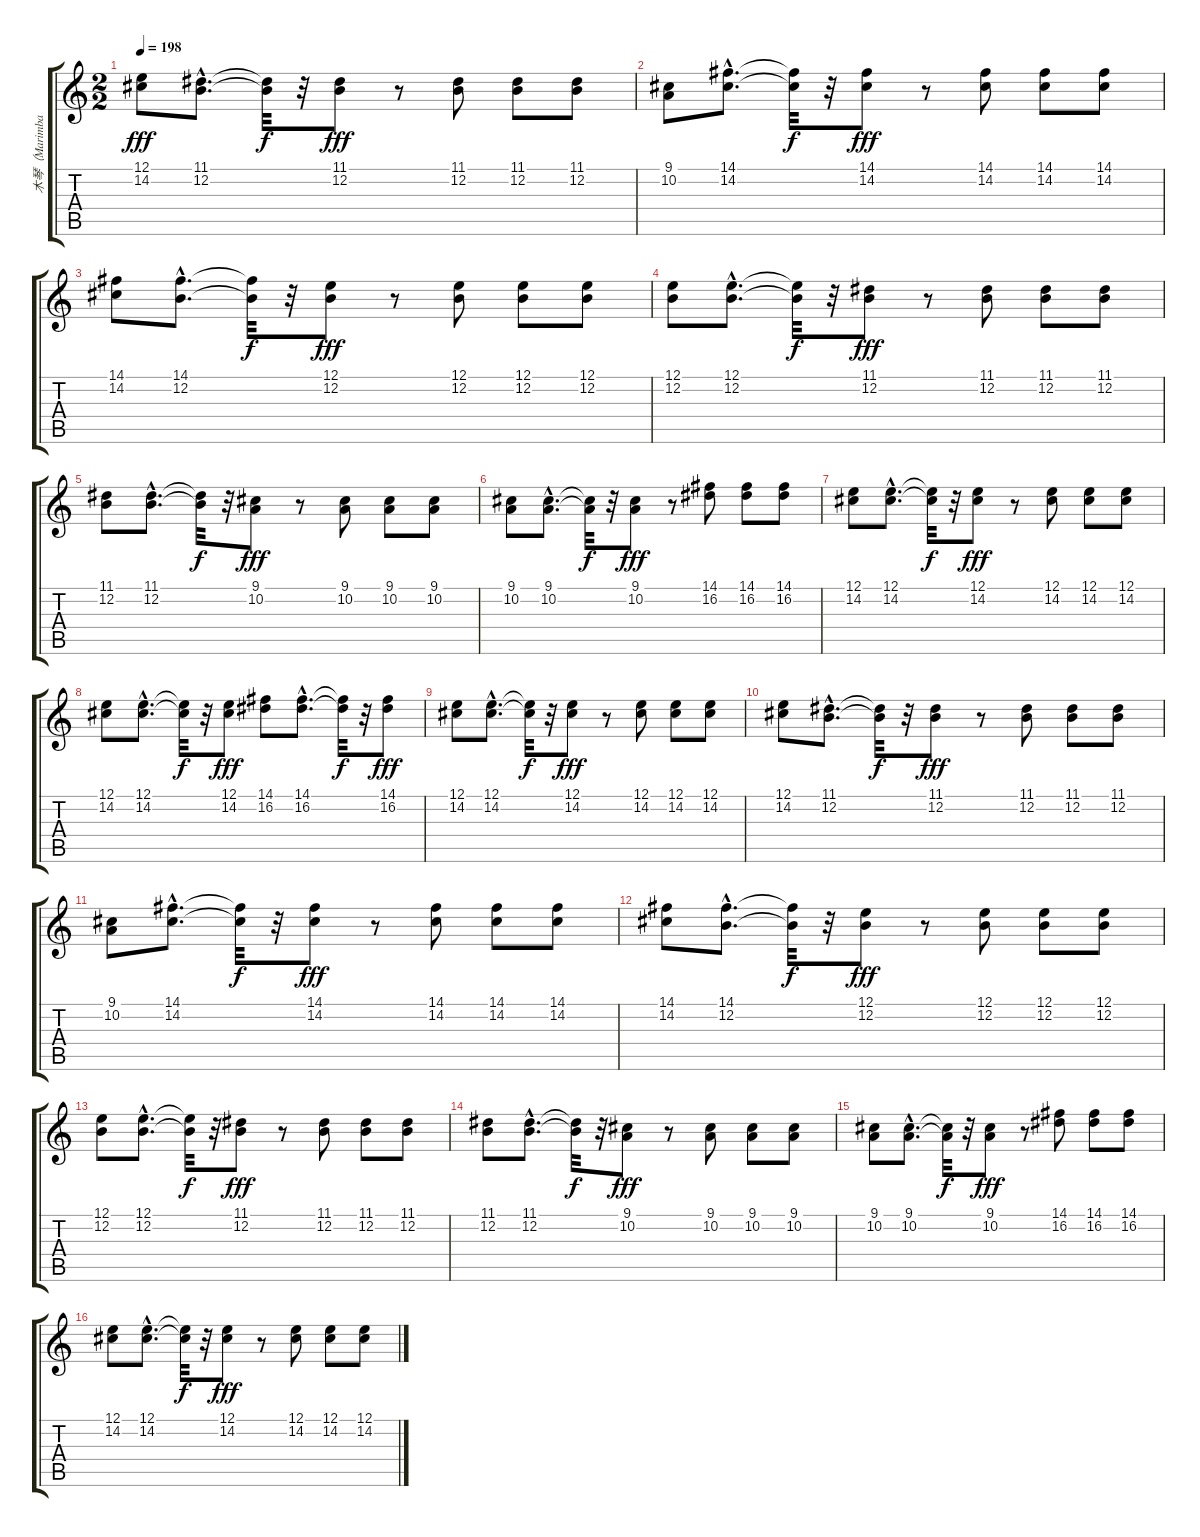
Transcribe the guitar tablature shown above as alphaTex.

\track ("木琴（Marimba）" "木琴（Marimba") {instrument marimba}
\staff {score tabs}
\tuning (E4 B3 G3 D3 A2 E2) {hide}
\ts (2 2)
\tempo 198
\clef g2
\ks c
(12.1 14.2).8{dy fff} (11.1{hac} 12.2{hac}).8{d} (11.1{t} 12.2{t}).32{dy f} r.32 (11.1 12.2).8{dy fff} r.8 (11.1 12.2).8 (11.1 12.2).8 (11.1 12.2).8 |
(9.1 10.2).8 (14.1{hac} 14.2{hac}).8{d} (14.1{t} 14.2{t}).32{dy f} r.32 (14.1 14.2).8{dy fff} r.8 (14.1 14.2).8 (14.1 14.2).8 (14.1 14.2).8 |
(14.1 14.2).8 (14.1{hac} 12.2{hac}).8{d} (14.1{t} 12.2{t}).32{dy f} r.32 (12.1 12.2).8{dy fff} r.8 (12.1 12.2).8 (12.1 12.2).8 (12.1 12.2).8 |
(12.1 12.2).8 (12.1{hac} 12.2{hac}).8{d} (12.1{t} 12.2{t}).32{dy f} r.32 (11.1 12.2).8{dy fff} r.8 (11.1 12.2).8 (11.1 12.2).8 (11.1 12.2).8 |
(11.1 12.2).8 (11.1{hac} 12.2{hac}).8{d} (11.1{t} 12.2{t}).32{dy f} r.32 (9.1 10.2).8{dy fff} r.8 (9.1 10.2).8 (9.1 10.2).8 (9.1 10.2).8 |
(9.1 10.2).8 (9.1{hac} 10.2{hac}).8{d} (9.1{t} 10.2{t}).32{dy f} r.32 (9.1 10.2).8{dy fff} r.8 (14.1 16.2).8 (14.1 16.2).8 (14.1 16.2).8 |
(12.1 14.2).8 (12.1{hac} 14.2{hac}).8{d} (12.1{t} 14.2{t}).32{dy f} r.32 (12.1 14.2).8{dy fff} r.8 (12.1 14.2).8 (12.1 14.2).8 (12.1 14.2).8 |
(12.1 14.2).8 (12.1{hac} 14.2{hac}).8{d} (12.1{t} 14.2{t}).32{dy f} r.32 (12.1 14.2).8{dy fff} (14.1 16.2).8 (14.1{hac} 16.2{hac}).8{d} (14.1{t} 16.2{t}).32{dy f} r.32 (14.1 16.2).8{dy fff} |
(12.1 14.2).8 (12.1{hac} 14.2{hac}).8{d} (12.1{t} 14.2{t}).32{dy f} r.32 (12.1 14.2).8{dy fff} r.8 (12.1 14.2).8 (12.1 14.2).8 (12.1 14.2).8 |
(12.1 14.2).8 (11.1{hac} 12.2{hac}).8{d} (11.1{t} 12.2{t}).32{dy f} r.32 (11.1 12.2).8{dy fff} r.8 (11.1 12.2).8 (11.1 12.2).8 (11.1 12.2).8 |
(9.1 10.2).8 (14.1{hac} 14.2{hac}).8{d} (14.1{t} 14.2{t}).32{dy f} r.32 (14.1 14.2).8{dy fff} r.8 (14.1 14.2).8 (14.1 14.2).8 (14.1 14.2).8 |
(14.1 14.2).8 (14.1{hac} 12.2{hac}).8{d} (14.1{t} 12.2{t}).32{dy f} r.32 (12.1 12.2).8{dy fff} r.8 (12.1 12.2).8 (12.1 12.2).8 (12.1 12.2).8 |
(12.1 12.2).8 (12.1{hac} 12.2{hac}).8{d} (12.1{t} 12.2{t}).32{dy f} r.32 (11.1 12.2).8{dy fff} r.8 (11.1 12.2).8 (11.1 12.2).8 (11.1 12.2).8 |
(11.1 12.2).8 (11.1{hac} 12.2{hac}).8{d} (11.1{t} 12.2{t}).32{dy f} r.32 (9.1 10.2).8{dy fff} r.8 (9.1 10.2).8 (9.1 10.2).8 (9.1 10.2).8 |
(9.1 10.2).8 (9.1{hac} 10.2{hac}).8{d} (9.1{t} 10.2{t}).32{dy f} r.32 (9.1 10.2).8{dy fff} r.8 (14.1 16.2).8 (14.1 16.2).8 (14.1 16.2).8 |
(12.1 14.2).8 (12.1{hac} 14.2{hac}).8{d} (12.1{t} 14.2{t}).32{dy f} r.32 (12.1 14.2).8{dy fff} r.8 (12.1 14.2).8 (12.1 14.2).8 (12.1 14.2).8
